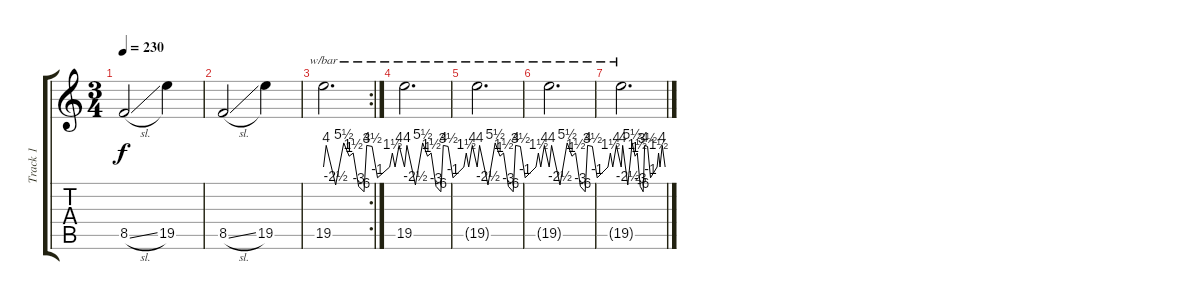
\track ("Track 1" "Track 1") {instrument slapbass1}
\staff {score tabs}
\tuning (E4 B3 G3 D3 A2 E2) {hide}
\ts (3 4)
\tempo 230
\clef g2
\ks c
8.5{sl}.2{dy f} 19.5.4 |
8.5{sl}.2 19.5.4 |
\rc 2
19.5.2{d tbe (custom default 0 0 2 16 9 -10 15 22 19 4 22 6 26 -12 30 -24 32 16 36 14 40 -4 49 0 51 6 53 0 56 16 60 0)} |
19.5.2{d tbe (custom default 0 0 2 16 9 -10 15 22 19 4 22 6 26 -12 30 -24 32 16 36 14 40 -4 49 0 51 6 53 0 56 16 60 0)} |
19.5{t}.2{d tbe (custom default 0 0 2 16 9 -10 15 22 19 4 22 6 26 -12 30 -24 32 16 36 14 40 -4 49 0 51 6 53 0 56 16 60 0)} |
19.5{t}.2{d tbe (custom default 0 0 2 16 9 -10 15 22 19 4 22 6 26 -12 30 -24 32 16 36 14 40 -4 49 0 51 6 53 0 56 16 60 0)} |
19.5{t}.2{d tbe (custom default 0 0 2 16 9 -10 15 22 19 4 22 6 26 -12 30 -24 32 16 36 14 40 -4 49 0 51 6 53 0 56 16 60 0)}
